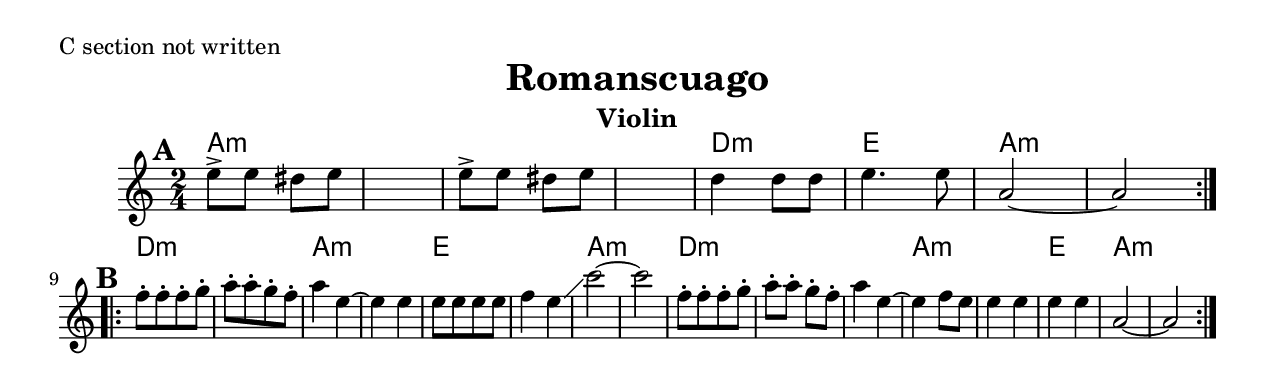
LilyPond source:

\version "2.18.0"
\include "english.ly"
\paper{
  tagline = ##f
  print-all-headers = ##t
  #(set-paper-size "letter")
}
date = #(strftime "%d-%m-%Y" (localtime (current-time)))

%\markup{ \italic{ " Updated " \date  }  }

\markup{ C section not written }

%#################################### Melody ########################
melody = \relative c'' {
  \clef treble
  \key a \minor
  \time 2/4
  \set Score.markFormatter = #format-mark-box-alphabet

  %\partial 16*3 a16 d f   %lead in notes

  \repeat volta 2{
  \mark \default
    e8->  e ds e
    s2
    e8-> e ds e
    s2

    d4 d8 d
    e4. e8
    a,2~
    a2
    \break
  }
  %\alternative { { }{ } }

  \repeat volta 2{
  \mark \default
    f'8-.  [f-. f-. g-.]
    a8-. [a-. g-. f-.]
    a4 e~
    e4 e

    e8 [e e e ] %was [f e e e]
    f4 e
    \glissando c'2~
    c2

    f,8-.  [f-. f-. g-.]
    a8-. a-. g-. f-.
    a4 e~
    e4 f8 e

    e4 e %d4 d
    e4 e
    a,2~
    a2
  }
  % \alternative { { }{ } }

}
%################################# Lyrics #####################
%\addlyrics{  }
%################################# Chords #######################
harmonies = \chordmode {
  a2:m s2*3
  d2:m
  e2
  a2:m s2
  %b
  d2:m s2
  a2:m s2
  e2 s2
  a2:m s2
  d2:m s2*2
  a2:m s2
  e2
  a2:m

  %{old chords
   a2:m
    s2*3
    d2:m
    e2
    a2
    s2
    %b part
    d2:m
    s2
    a2
    s2*3
    f2
    s2
    d2:m
    s2*2
    a2:m
    s2
    e2
    a2:m
  %}

}


\score {
  <<
    \new ChordNames {
      \set chordChanges = ##f
      \harmonies
    }
    \new Staff
    \melody
  >>
  \header{
    title= "Romanscuago"
    subtitle=""
    composer= ""
    instrument = "Violin"
    arranger= ""
  }
  \layout{indent = 1.0\cm}
  \midi {
    \tempo 4 = 120

    % \midi { }
  }
}
%{
% more verses:
\markup{}
\markup {
  \fill-line {
    \hspace #0.1 % distance from left margin
    \column {
      \line { "1."
        \column {
          ""
        }
      }
      \hspace #0.2 % vertical distance between verses
      \line { "2."
        \column {
         ""
        }
      }
    }
    \hspace #0.1  % horiz. distance between columns
    \column {
      \line { "3."
        \column {
          ""
        }
      }
      \hspace #0.2 % distance between verses
      \line { "4."
        \column {
         ""
        }
      }
    }
    \hspace #0.1 % distance to right margin
  }
}

%}
